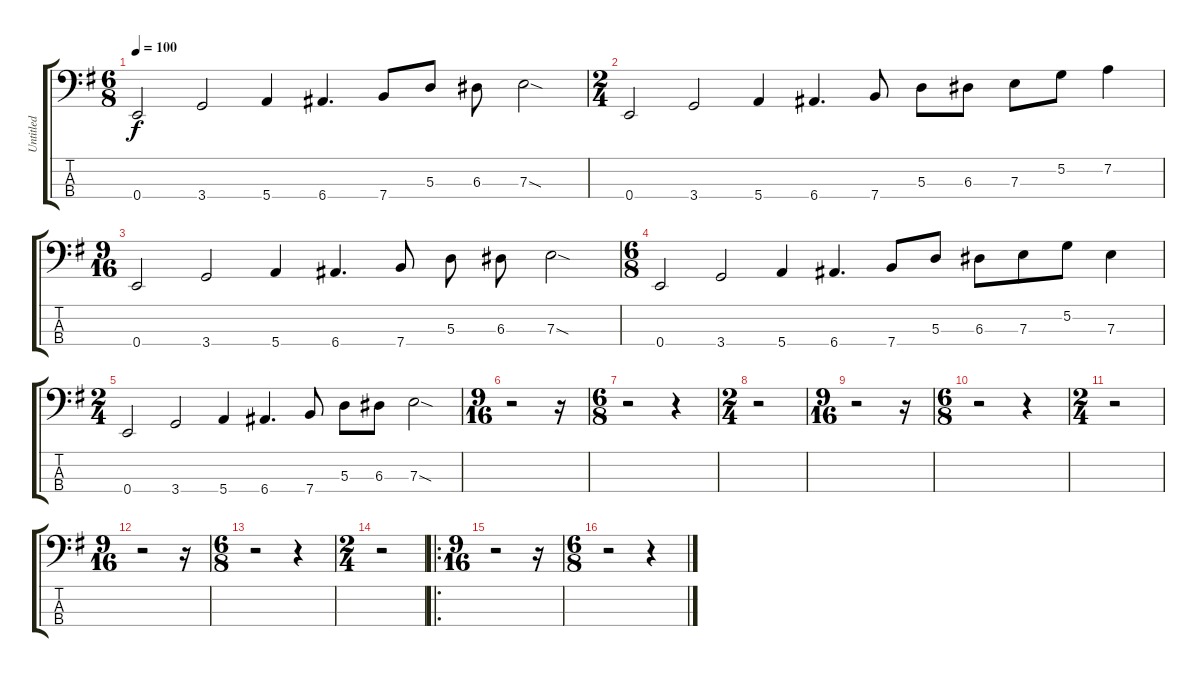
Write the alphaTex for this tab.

\track ("Untitled" "Untitled") {instrument electricbassfinger}
\staff {score tabs}
\tuning (G2 D2 A1 E1) {hide}
\ts (6 8)
\tempo 100
\clef f4
\ks g
0.4.2{dy f} 3.4.2 5.4.4 6.4.4{d} 7.4.8 5.3.8 6.3.8 7.3{sod}.2 |
\ts (2 4)
0.4.2 3.4.2 5.4.4 6.4.4{d} 7.4.8 5.3.8 6.3.8 7.3.8 5.2.8 7.2.4 |
\ts (9 16)
0.4.2 3.4.2 5.4.4 6.4.4{d} 7.4.8 5.3.8 6.3.8 7.3{sod}.2 |
\ts (6 8)
0.4.2 3.4.2 5.4.4 6.4.4{d} 7.4.8 5.3.8 6.3.8 7.3.8 5.2.8 7.3.4 |
\ts (2 4)
0.4.2 3.4.2 5.4.4 6.4.4{d} 7.4.8 5.3.8 6.3.8 7.3{sod}.2 |
\ts (9 16)
r.2 r.16 |
\ts (6 8)
r.2 r.4 |
\ts (2 4)
r.2 |
\ts (9 16)
r.2 r.16 |
\ts (6 8)
r.2 r.4 |
\ts (2 4)
r.2 |
\ts (9 16)
r.2 r.16 |
\ts (6 8)
r.2 r.4 |
\ts (2 4)
r.2 |
\ro
\ts (9 16)
r.2 r.16 |
\ts (6 8)
r.2 r.4
